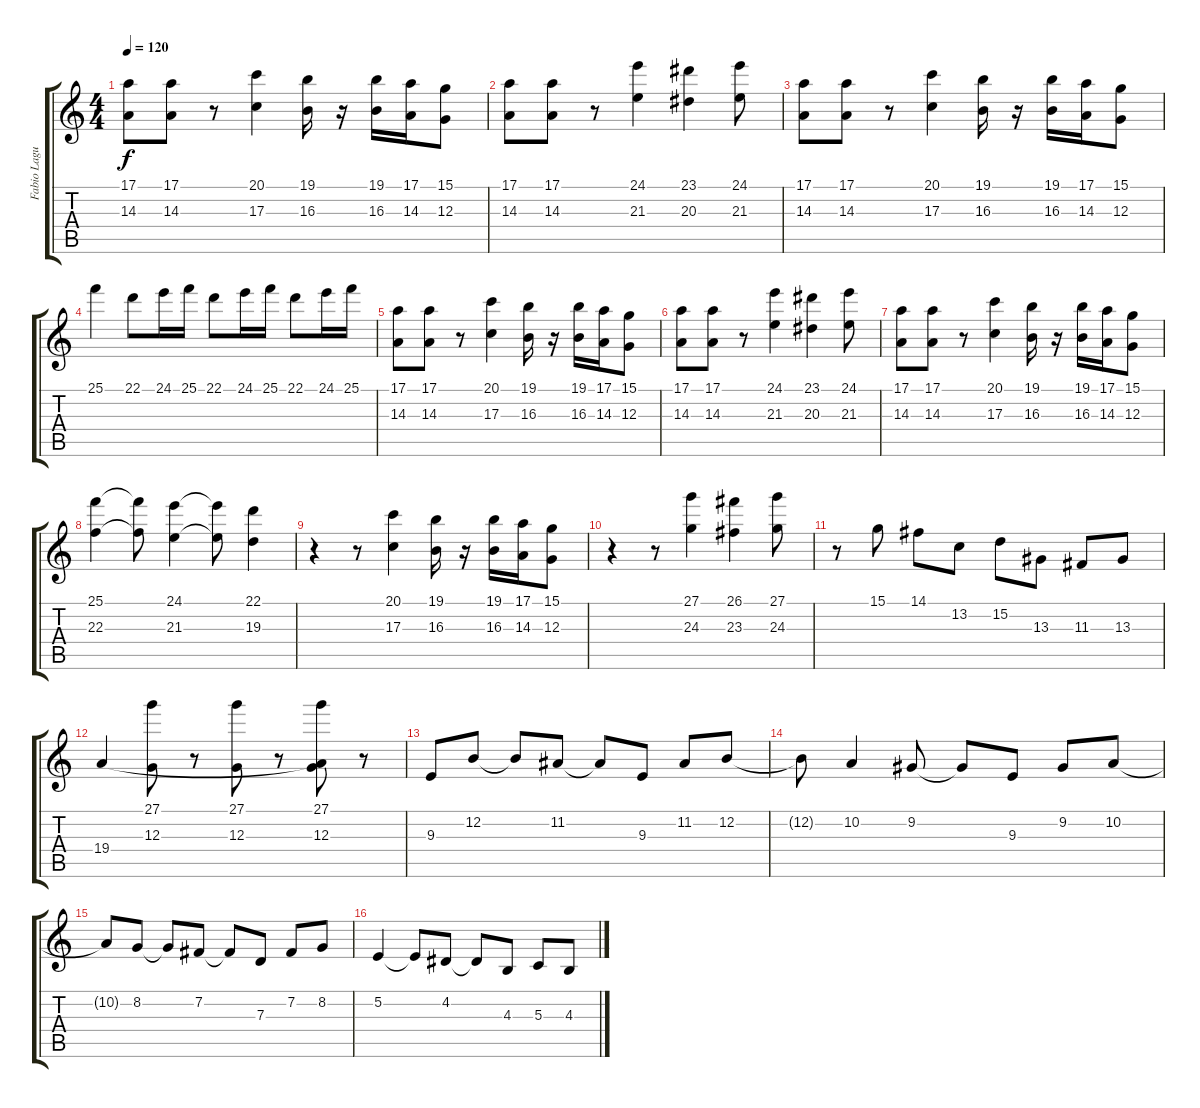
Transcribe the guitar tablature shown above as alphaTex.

\track ("Fabio Laguna" "Fabio Lagu") {instrument stringensemble1}
\staff {score tabs}
\tuning (E4 B3 G3 D3 A2 E2) {hide}
\ts (4 4)
\tempo 120
\clef g2
\ks c
(17.1 14.3).8{dy f instrument stringensemble1} (17.1 14.3).8 r.8 (20.1 17.3).4 (19.1 16.3).16 r.16 (19.1 16.3).16 (17.1 14.3).16 (15.1 12.3).8 |
(17.1 14.3).8 (17.1 14.3).8 r.8 (24.1 21.3).4 (23.1 20.3).4 (24.1 21.3).8 |
(17.1 14.3).8 (17.1 14.3).8 r.8 (20.1 17.3).4 (19.1 16.3).16 r.16 (19.1 16.3).16 (17.1 14.3).16 (15.1 12.3).8 |
25.1.4 22.1.8 24.1.16 25.1.16 22.1.8 24.1.16 25.1.16 22.1.8 24.1.16 25.1.16 |
(17.1 14.3).8 (17.1 14.3).8 r.8 (20.1 17.3).4 (19.1 16.3).16 r.16 (19.1 16.3).16 (17.1 14.3).16 (15.1 12.3).8 |
(17.1 14.3).8 (17.1 14.3).8 r.8 (24.1 21.3).4 (23.1 20.3).4 (24.1 21.3).8 |
(17.1 14.3).8 (17.1 14.3).8 r.8 (20.1 17.3).4 (19.1 16.3).16 r.16 (19.1 16.3).16 (17.1 14.3).16 (15.1 12.3).8 |
(25.1 22.3).4 (25.1{t} 22.3{t}).8 (24.1 21.3).4 (24.1{t} 21.3{t}).8 (22.1 19.3).4 |
r.4 r.8 (20.1 17.3).4 (19.1 16.3).16 r.16 (19.1 16.3).16 (17.1 14.3).16 (15.1 12.3).8 |
r.4 r.8 (27.1 24.3).4 (26.1 23.3).4 (27.1 24.3).8 |
r.8 15.1.8 14.1.8 13.2.8 15.2.8 13.3.8 11.3.8 13.3.8 |
19.4.4 (27.1 12.3).8 r.8 (27.1 12.3).8 r.8 (27.1 12.3 19.4{t}).8 r.8 |
9.3.8 12.2.8 12.2{t}.8 11.2.8 11.2{t}.8 9.3.8 11.2.8 12.2.8 |
12.2{t}.8 10.2.4 9.2.8 9.2{t}.8 9.3.8 9.2.8 10.2.8 |
10.2{t}.8 8.2.8 8.2{t}.8 7.2.8 7.2{t}.8 7.3.8 7.2.8 8.2.8 |
5.2.4 5.2{t}.8 4.2.8 4.2{t}.8 4.3.8 5.3.8 4.3.8
